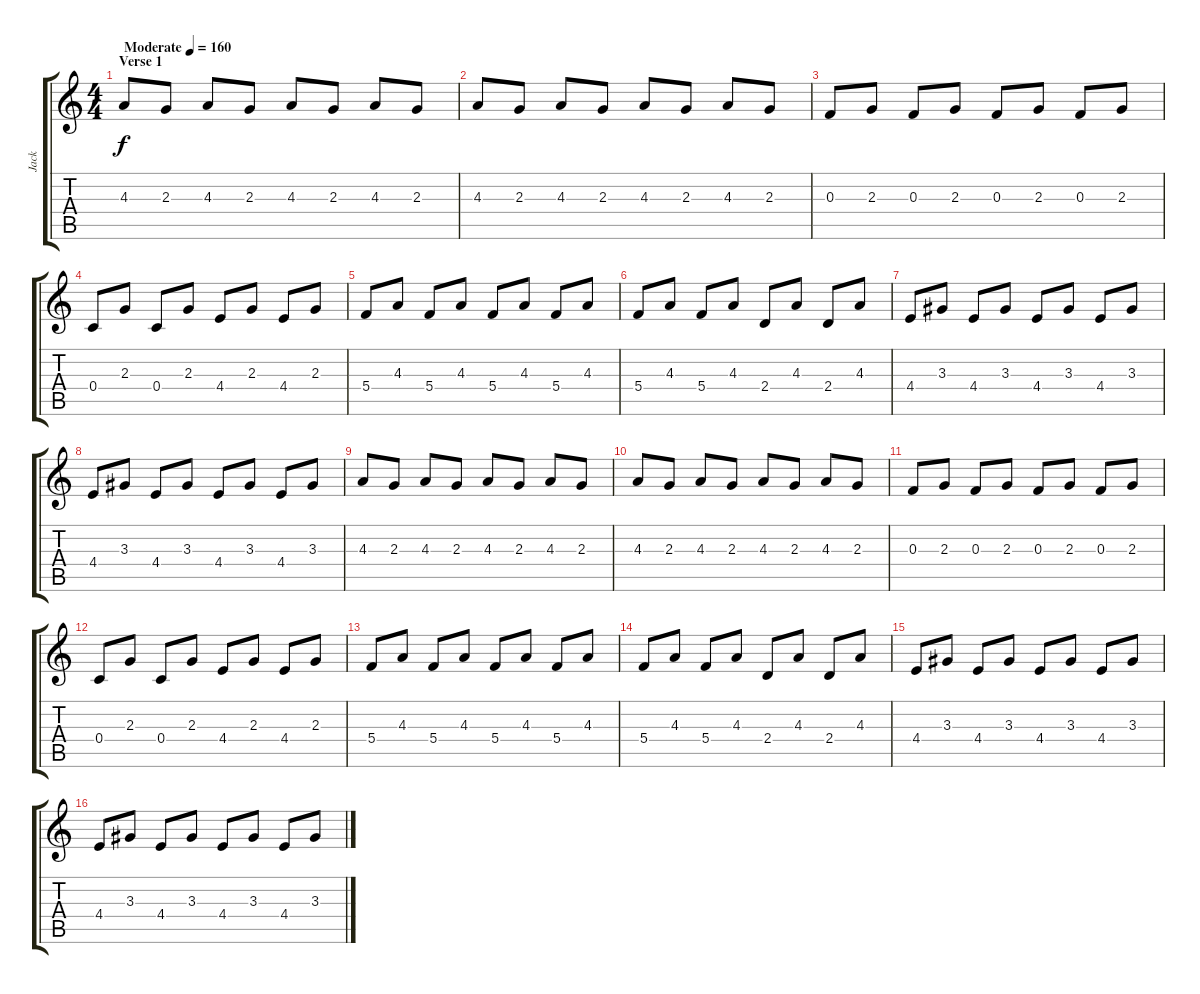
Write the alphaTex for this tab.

\track ("Jack" "Jack") {instrument electricguitarmuted}
\staff {score tabs}
\tuning (D4 A3 F3 C3 G2 D2) {hide}
\ts (4 4)
\section ("" "Verse 1")
\tempo (160 "Moderate")
\clef g2
\ks c
4.3.8{dy f instrument electricguitarmuted} 2.3.8 4.3.8 2.3.8 4.3.8 2.3.8 4.3.8 2.3.8 |
4.3.8 2.3.8 4.3.8 2.3.8 4.3.8 2.3.8 4.3.8 2.3.8 |
0.3.8 2.3.8 0.3.8 2.3.8 0.3.8 2.3.8 0.3.8 2.3.8 |
0.4.8 2.3.8 0.4.8 2.3.8 4.4.8 2.3.8 4.4.8 2.3.8 |
5.4.8 4.3.8 5.4.8 4.3.8 5.4.8 4.3.8 5.4.8 4.3.8 |
5.4.8 4.3.8 5.4.8 4.3.8 2.4.8 4.3.8 2.4.8 4.3.8 |
4.4.8 3.3.8 4.4.8 3.3.8 4.4.8 3.3.8 4.4.8 3.3.8 |
4.4.8 3.3.8 4.4.8 3.3.8 4.4.8 3.3.8 4.4.8 3.3.8 |
4.3.8 2.3.8 4.3.8 2.3.8 4.3.8 2.3.8 4.3.8 2.3.8 |
4.3.8 2.3.8 4.3.8 2.3.8 4.3.8 2.3.8 4.3.8 2.3.8 |
0.3.8 2.3.8 0.3.8 2.3.8 0.3.8 2.3.8 0.3.8 2.3.8 |
0.4.8 2.3.8 0.4.8 2.3.8 4.4.8 2.3.8 4.4.8 2.3.8 |
5.4.8 4.3.8 5.4.8 4.3.8 5.4.8 4.3.8 5.4.8 4.3.8 |
5.4.8 4.3.8 5.4.8 4.3.8 2.4.8 4.3.8 2.4.8 4.3.8 |
4.4.8 3.3.8 4.4.8 3.3.8 4.4.8 3.3.8 4.4.8 3.3.8 |
4.4.8 3.3.8 4.4.8 3.3.8 4.4.8 3.3.8 4.4.8 3.3.8
